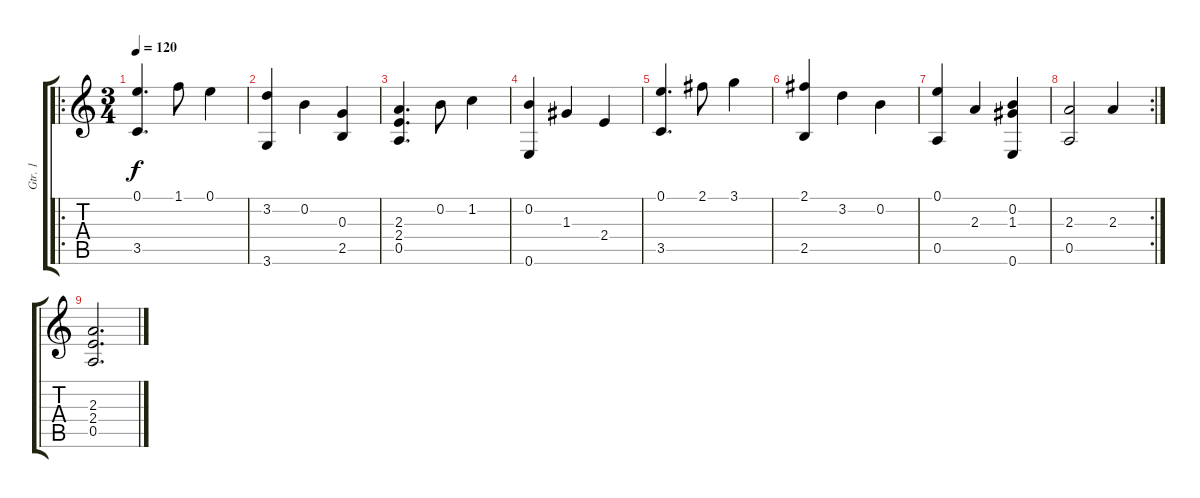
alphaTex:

\track ("Gtr. 1" "Gtr. 1") {instrument acousticguitarnylon}
\staff {score tabs}
\tuning (E4 B3 G3 D3 A2 E2) {hide}
\ro
\ts (3 4)
\tempo 120
\clef g2
\ks c
(0.1 3.5).4{d dy f} 1.1.8 0.1.4 |
(3.2 3.6).4 0.2.4 (0.3 2.5).4 |
(2.3 2.4 0.5).4{d} 0.2.8 1.2.4 |
(0.2 0.6).4 1.3.4 2.4.4 |
(0.1 3.5).4{d} 2.1.8 3.1.4 |
(2.1 2.5).4 3.2.4 0.2.4 |
(0.1 0.5).4 2.3.4 (0.2 1.3 0.6).4 |
\rc 2
(2.3 0.5).2 2.3.4 |
(2.3 2.4 0.5).2{d}
